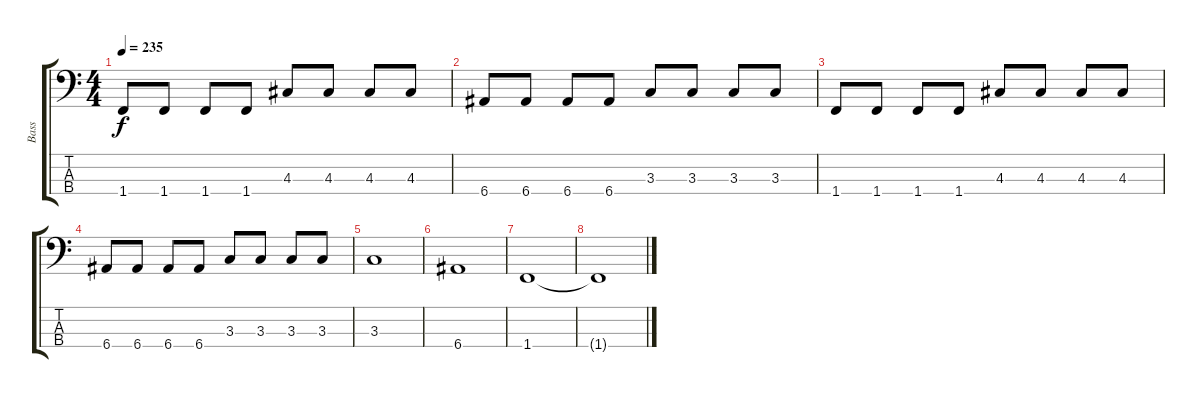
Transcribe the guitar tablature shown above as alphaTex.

\track ("Bass" "Bass") {instrument electricbasspick}
\staff {score tabs}
\tuning (G2 D2 A1 E1) {hide}
\ts (4 4)
\tempo 235
\clef f4
\ks c
1.4.8{dy f} 1.4.8 1.4.8 1.4.8 4.3.8 4.3.8 4.3.8 4.3.8 |
6.4.8 6.4.8 6.4.8 6.4.8 3.3.8 3.3.8 3.3.8 3.3.8 |
1.4.8 1.4.8 1.4.8 1.4.8 4.3.8 4.3.8 4.3.8 4.3.8 |
6.4.8 6.4.8 6.4.8 6.4.8 3.3.8 3.3.8 3.3.8 3.3.8 |
3.3.1 |
6.4.1 |
1.4.1 |
1.4{t}.1
